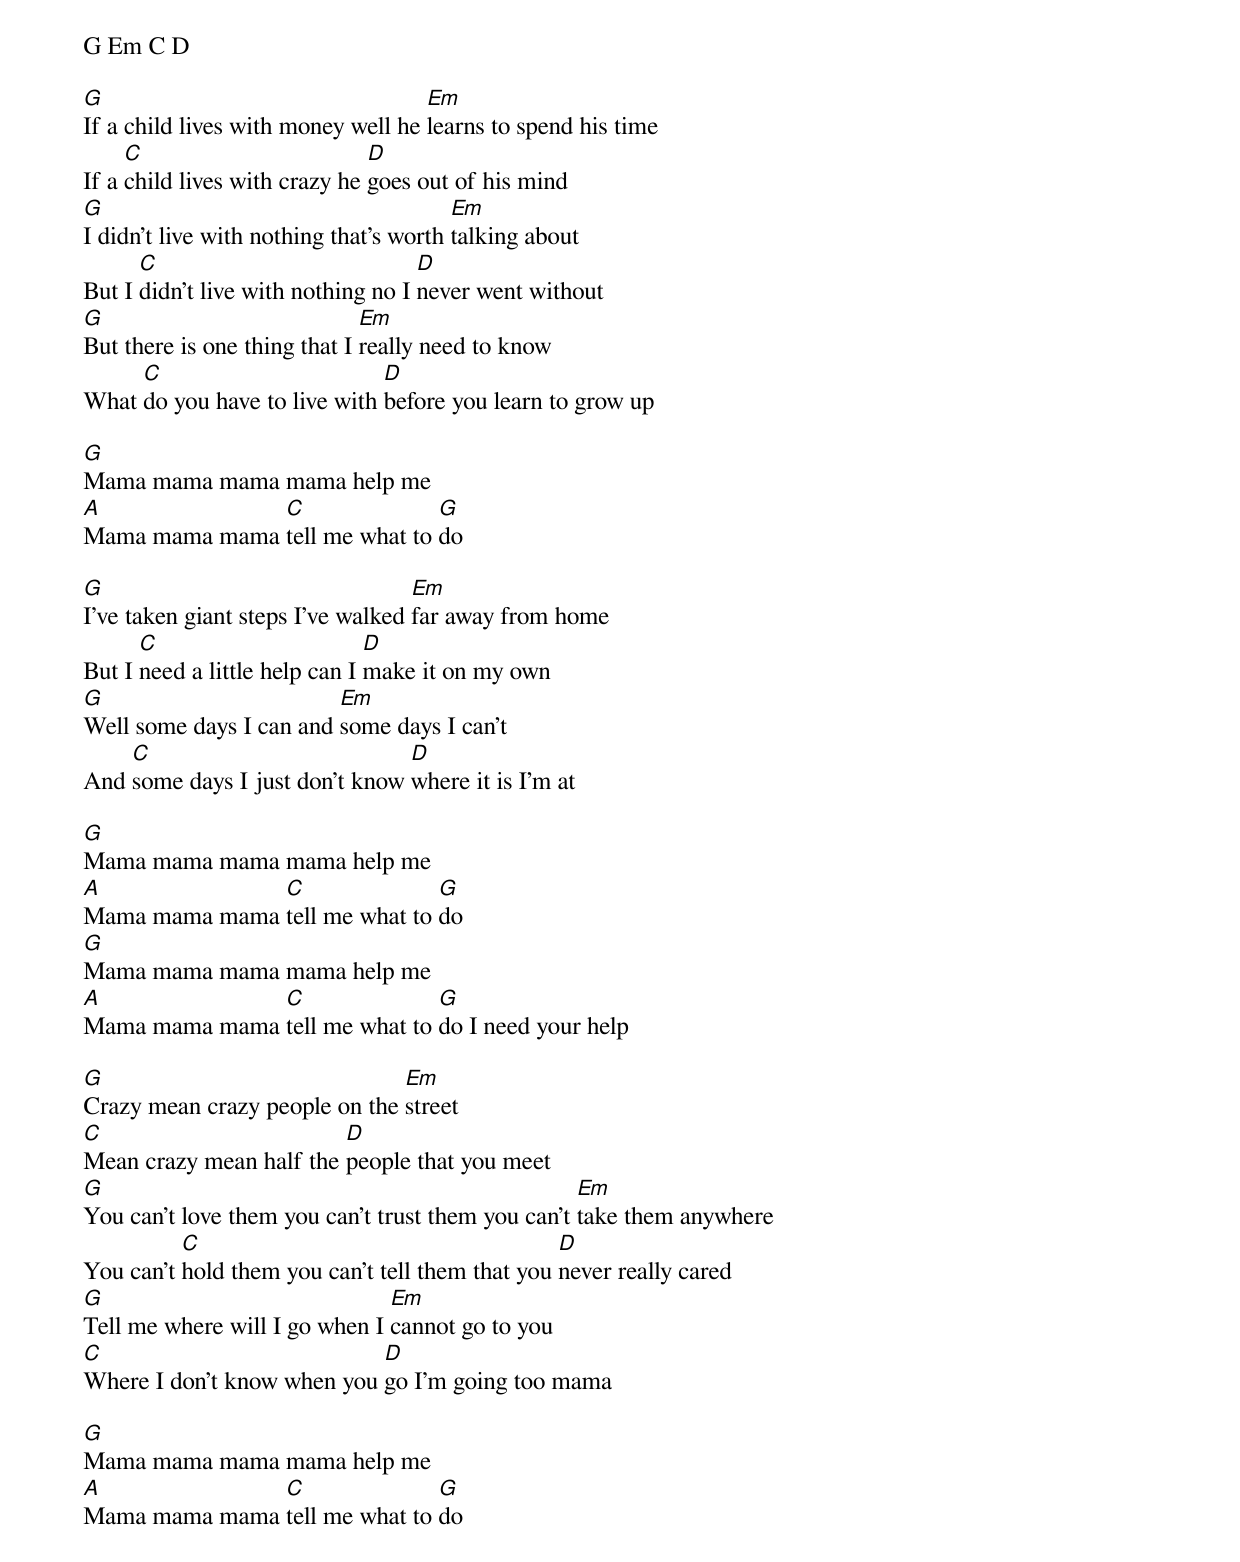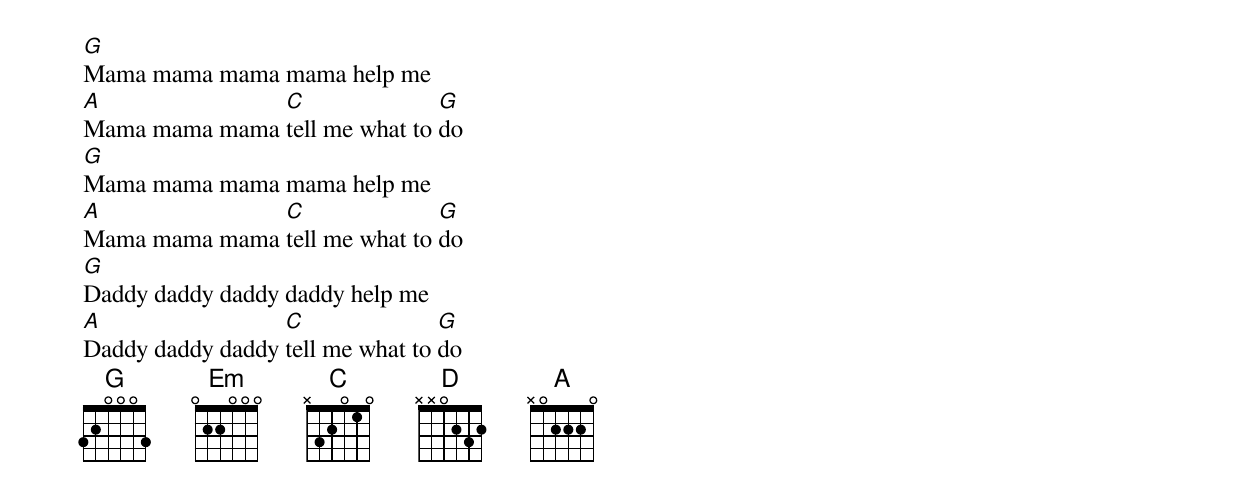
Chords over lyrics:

G Em C D

G                                   Em
If a child lives with money well he learns to spend his time
     C                         D
If a child lives with crazy he goes out of his mind
G                                       Em
I didn't live with nothing that's worth talking about
      C                             D
But I didn't live with nothing no I never went without
G                             Em
But there is one thing that I really need to know
     C                        D
What do you have to live with before you learn to grow up

G
Mama mama mama mama help me
A              C               G
Mama mama mama tell me what to do

G                                  Em
I've taken giant steps I've walked far away from home
      C                        D
But I need a little help can I make it on my own
G                        Em
Well some days I can and some days I can't
    C                           D
And some days I just don't know where it is I'm at

G
Mama mama mama mama help me
A              C               G
Mama mama mama tell me what to do
G
Mama mama mama mama help me
A              C               G
Mama mama mama tell me what to do I need your help

G                              Em
Crazy mean crazy people on the street
C                        D
Mean crazy mean half the people that you meet
G                                                  Em
You can't love them you can't trust them you can't take them anywhere
          C                                      D
You can't hold them you can't tell them that you never really cared
G                              Em
Tell me where will I go when I cannot go to you
C                           D
Where I don't know when you go I'm going too mama

G
Mama mama mama mama help me
A              C               G
Mama mama mama tell me what to do
G
Mama mama mama mama help me
A              C               G
Mama mama mama tell me what to do
G
Mama mama mama mama help me
A              C               G
Mama mama mama tell me what to do
G
Daddy daddy daddy daddy help me
A                 C               G
Daddy daddy daddy tell me what to do
